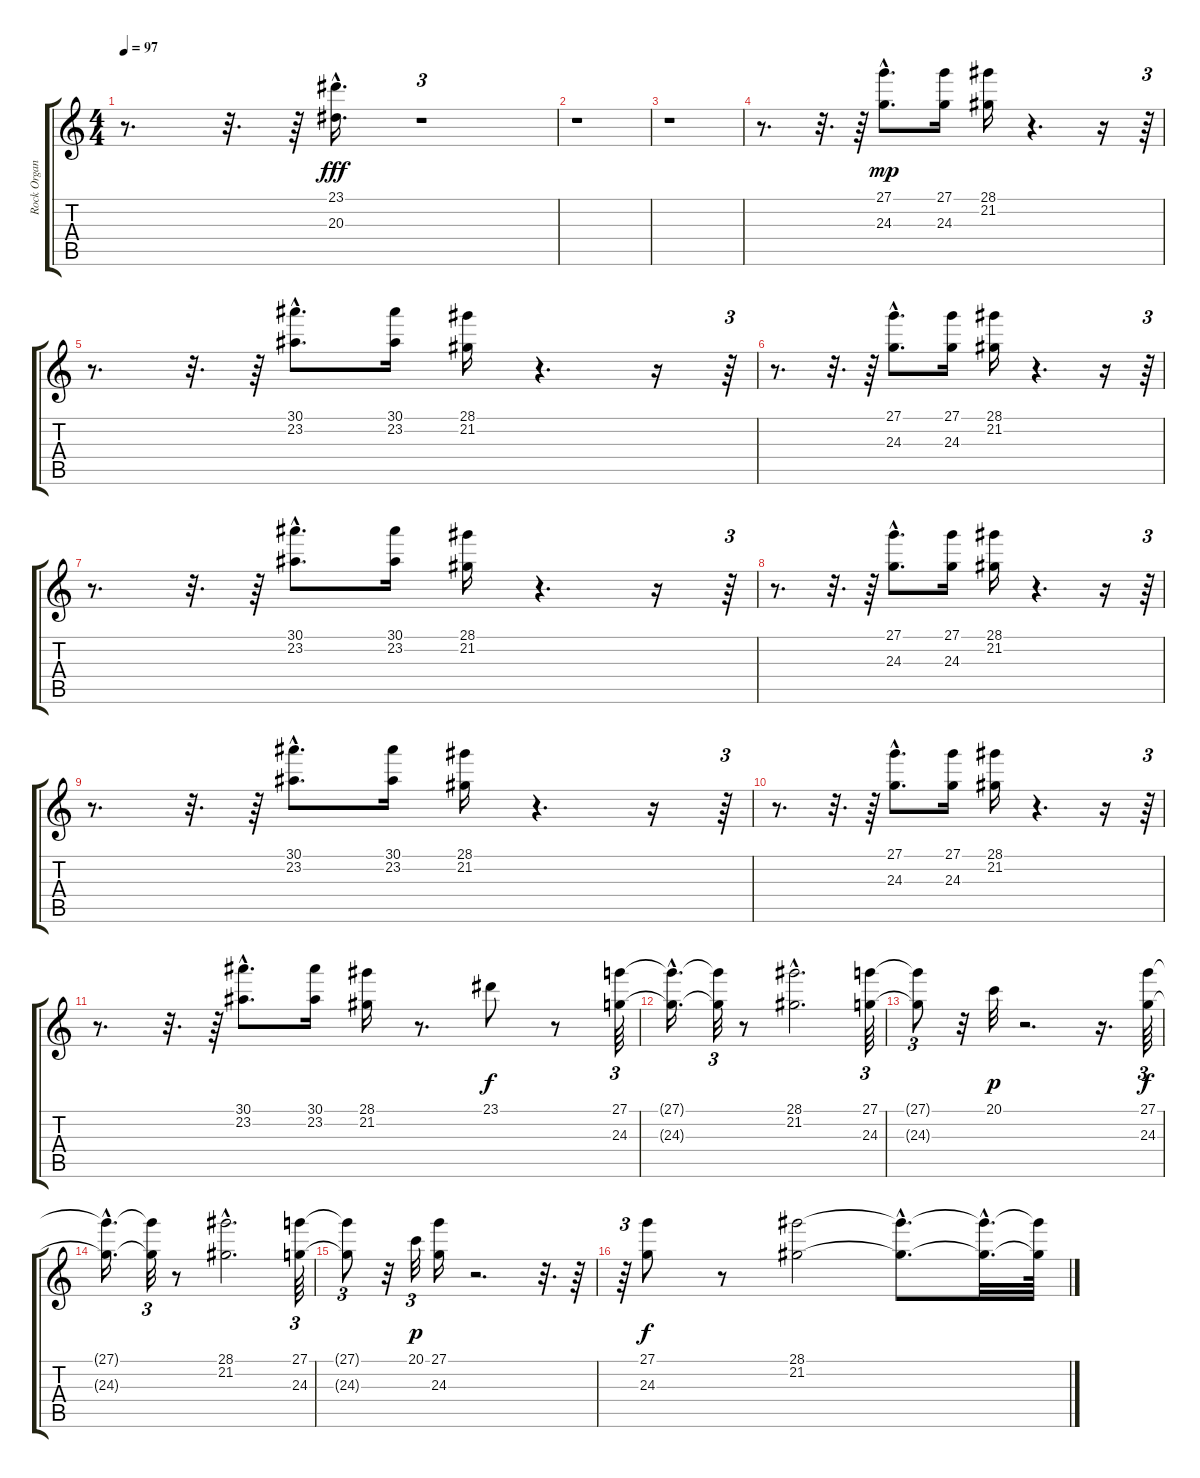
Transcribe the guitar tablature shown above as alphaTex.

\track ("Rock Organ" "Rock Organ") {instrument rockorgan}
\staff {score tabs}
\tuning (E4 B3 G3 D3 A2 E2) {hide}
\ts (4 4)
\tempo 97
\clef g2
\ks c
r.8{d dy fff} r.32{d} r.64 (23.1{hac} 20.3{hac}).16{d} r.1{tu (3 2)} |
r.1 |
r.1 |
r.8{d} r.32{d} r.64 (27.1{hac} 24.3{hac}).8{d dy mp} (27.1 24.3).16 (28.1 21.2).16 r.4{d} r.16 r.64{tu (3 2)} |
r.8{d} r.32{d} r.64 (30.1{hac} 23.2{hac}).8{d} (30.1 23.2).16 (28.1 21.2).16 r.4{d} r.16 r.64{tu (3 2)} |
r.8{d} r.32{d} r.64 (27.1{hac} 24.3{hac}).8{d} (27.1 24.3).16 (28.1 21.2).16 r.4{d} r.16 r.64{tu (3 2)} |
r.8{d} r.32{d} r.64 (30.1{hac} 23.2{hac}).8{d} (30.1 23.2).16 (28.1 21.2).16 r.4{d} r.16 r.64{tu (3 2)} |
r.8{d} r.32{d} r.64 (27.1{hac} 24.3{hac}).8{d} (27.1 24.3).16 (28.1 21.2).16 r.4{d} r.16 r.64{tu (3 2)} |
r.8{d} r.32{d} r.64 (30.1{hac} 23.2{hac}).8{d} (30.1 23.2).16 (28.1 21.2).16 r.4{d} r.16 r.64{tu (3 2)} |
r.8{d} r.32{d} r.64 (27.1{hac} 24.3{hac}).8{d} (27.1 24.3).16 (28.1 21.2).16 r.4{d} r.16 r.64{tu (3 2)} |
r.8{d} r.32{d} r.64 (30.1{hac} 23.2{hac}).8{d} (30.1 23.2).16 (28.1 21.2).16 r.8{d} 23.1.8{dy f} r.8 (27.1 24.3).64{tu (3 2)} |
(27.1{hac t} 24.3{hac t}).16{d} (27.1{t} 24.3{t}).32{tu (3 2)} r.8 (28.1{hac} 21.2{hac}).2{d} (27.1 24.3).64{tu (3 2)} |
(27.1{t} 24.3{t}).8{tu (3 2)} r.32 20.1.32{dy p} r.2{d} r.16{d} (27.1 24.3).64{tu (3 2) dy f} |
(27.1{hac t} 24.3{hac t}).16{d} (27.1{t} 24.3{t}).32{tu (3 2)} r.8 (28.1{hac} 21.2{hac}).2{d} (27.1 24.3).64{tu (3 2)} |
(27.1{t} 24.3{t}).8{tu (3 2)} r.32 20.1.32{tu (3 2) dy p} (27.1 24.3).16 r.2{d} r.32{d} r.64 |
r.64{tu (3 2)} (27.1 24.3).8{dy f} r.8 (28.1 21.2).2 (28.1{hac t} 21.2{hac t}).8{d} (28.1{hac t} 21.2{hac t}).32{d} (28.1{t} 21.2{t}).64
